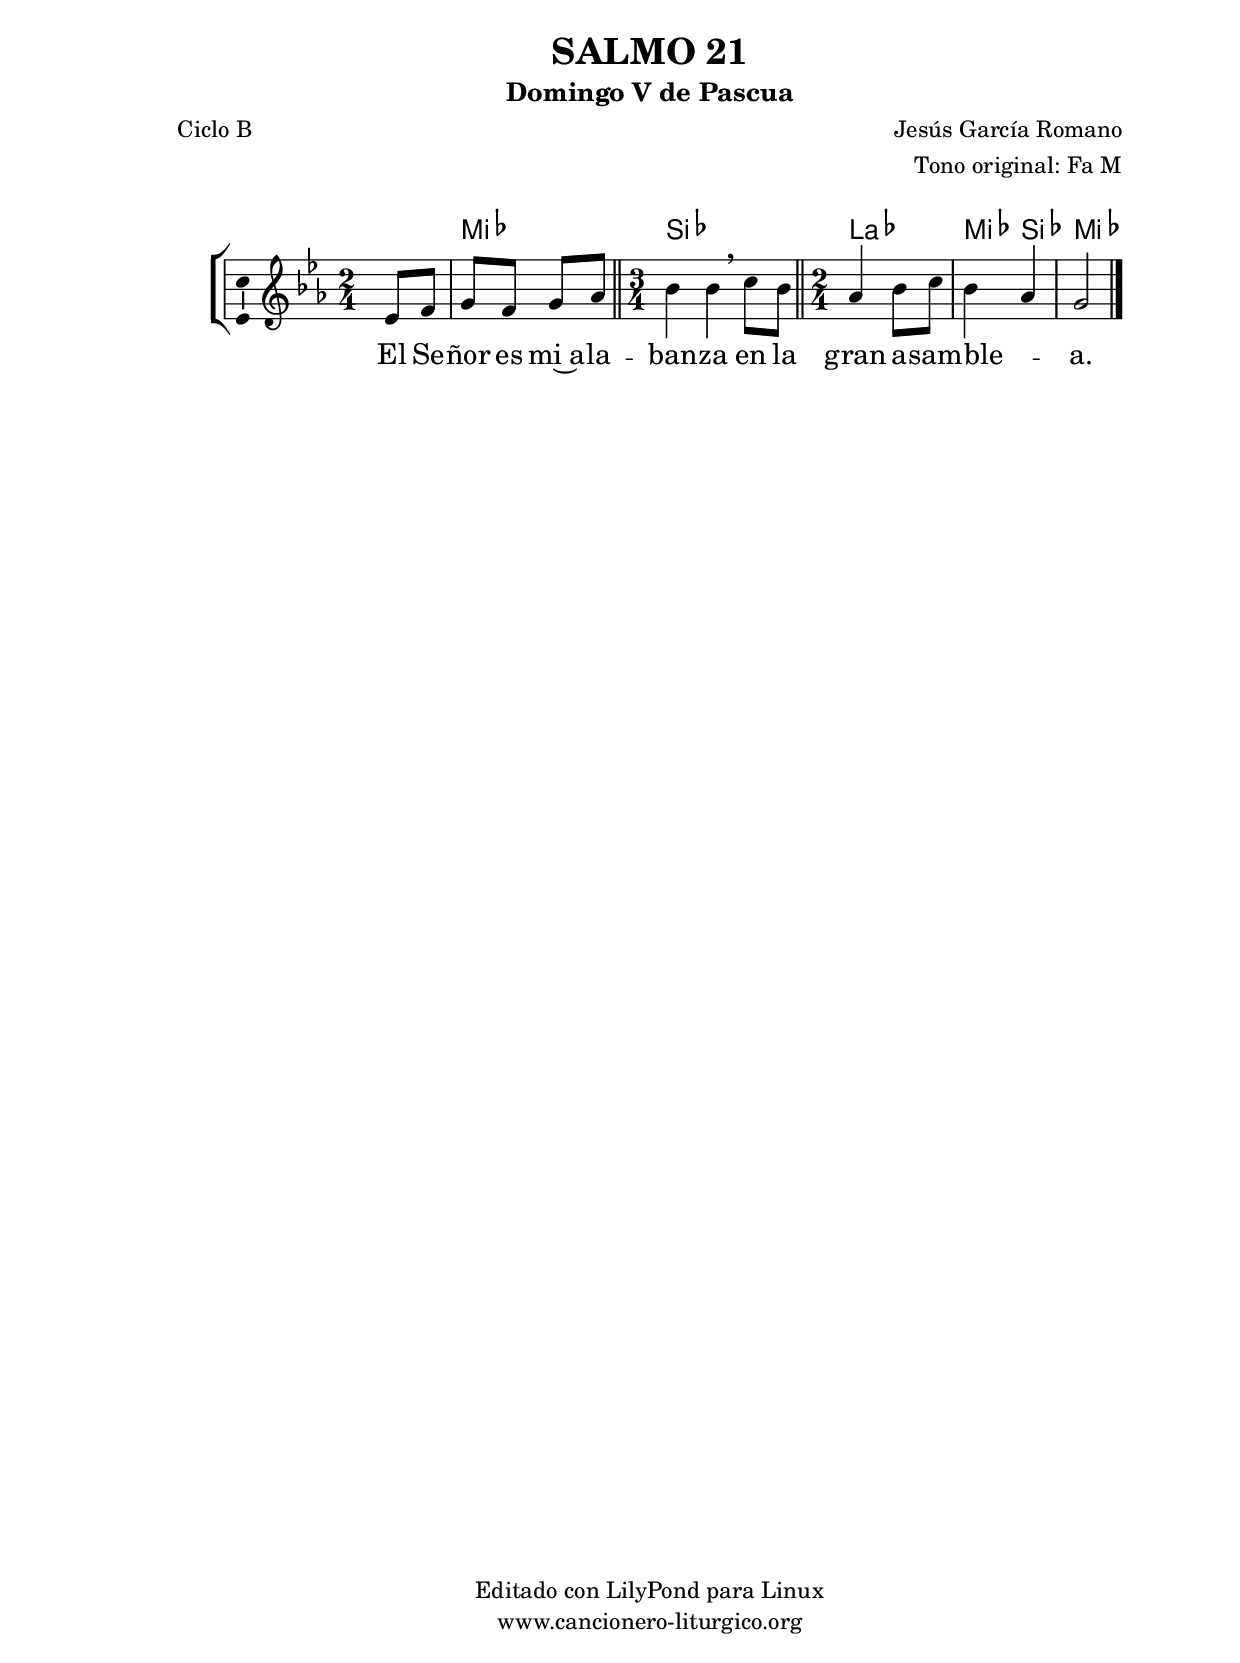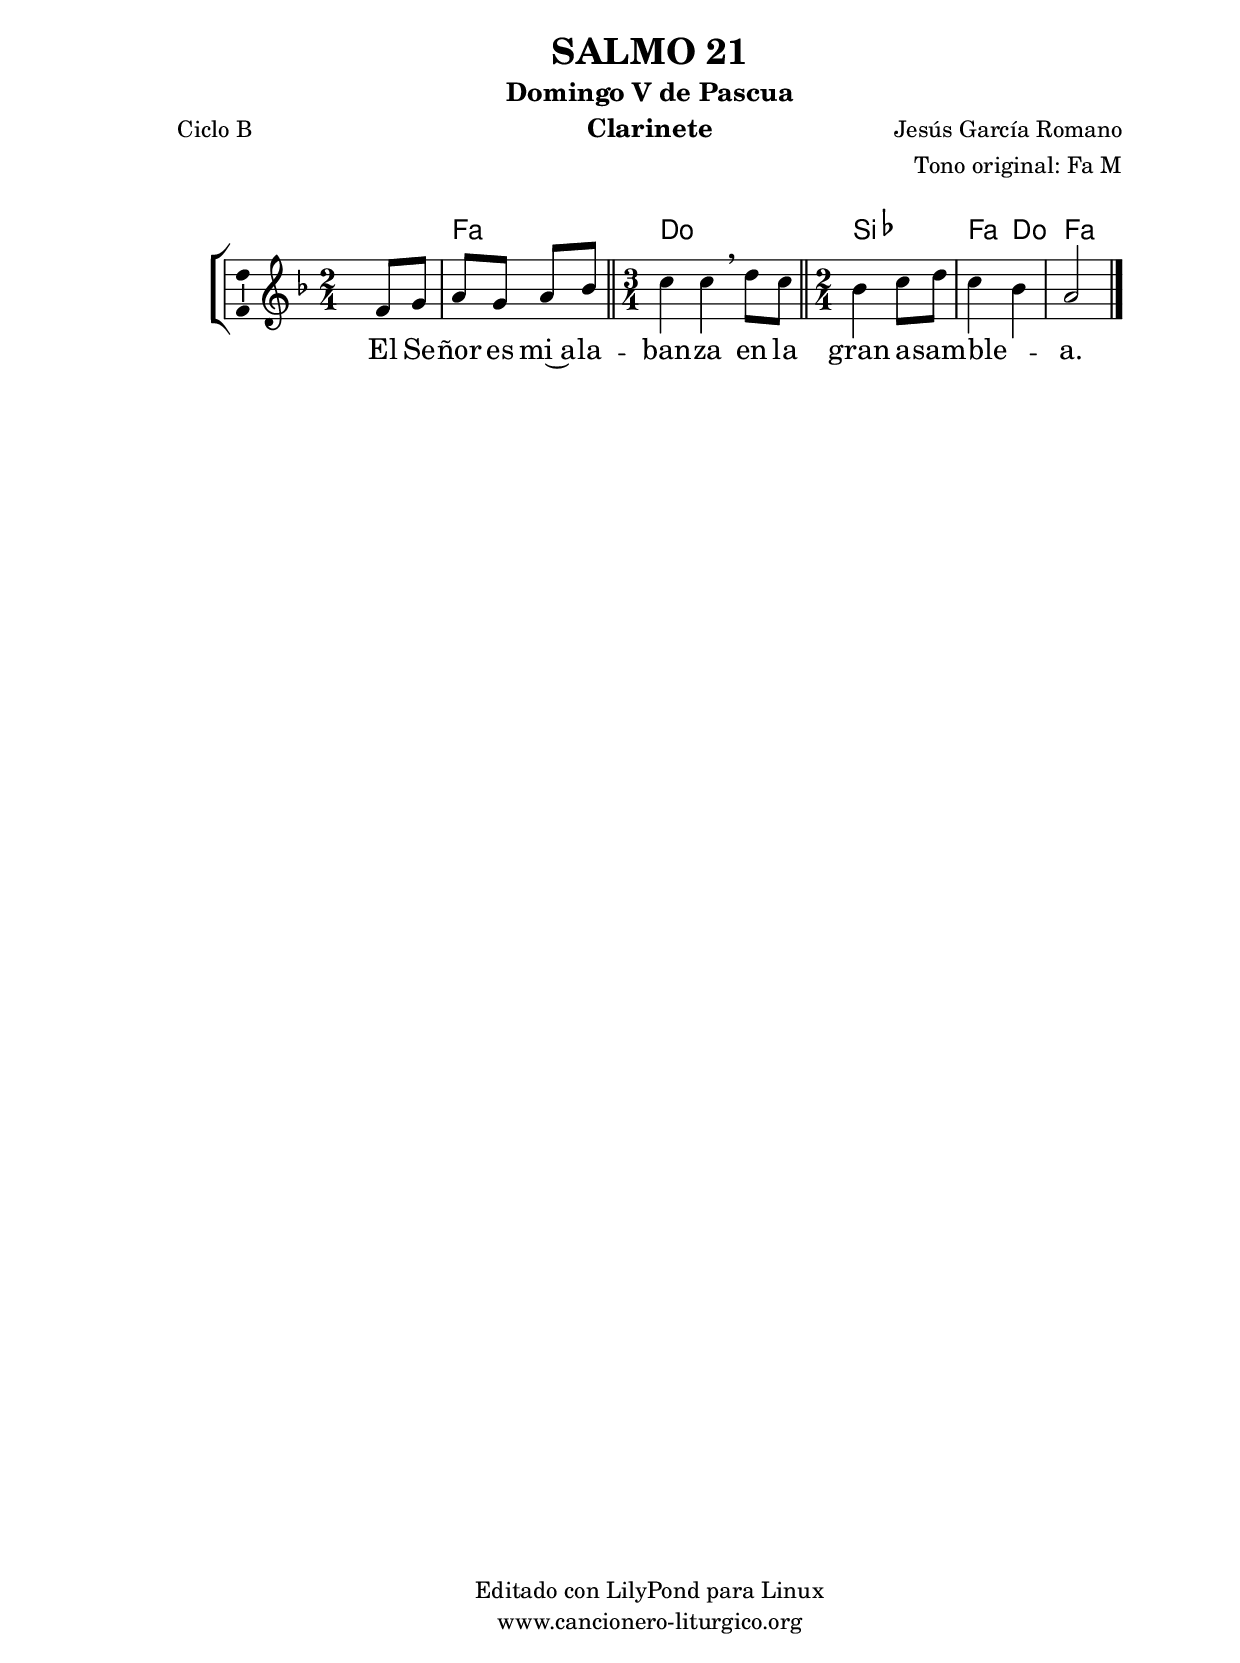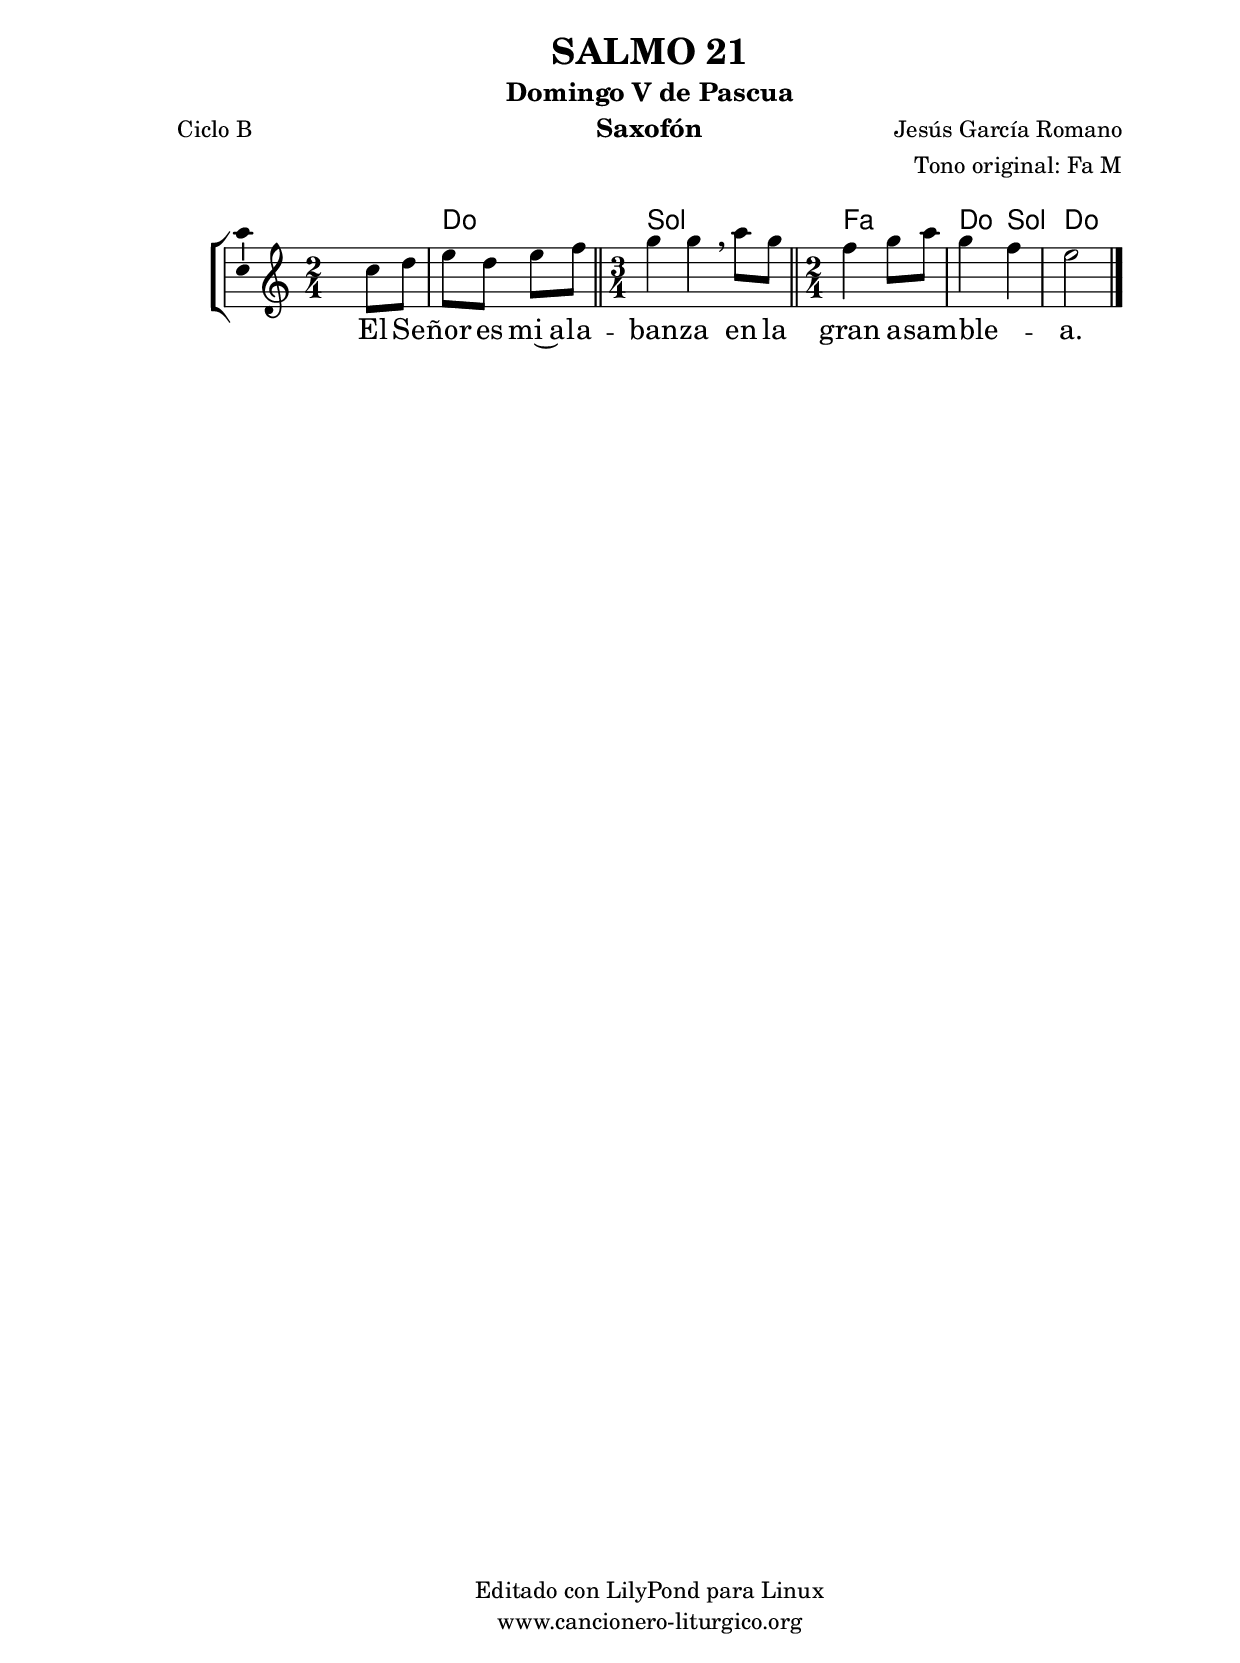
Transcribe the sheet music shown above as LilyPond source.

%
%para convertir .midi en .wav:
%timidity filename.midi -Ow -o finename.wav
%
%
%Para convertir de .wav a .mp3:
%lame -h -m j filename.wav
%
%
%para escuchar el midi:
%timidity nombrefichero.midi
%


%versión de lilypond para la que se ha escrito esta partitura:
\version "2.16.0"

	%Tamaño papel
	#(set-default-paper-size "a4")
	%Tamaño partitura
	#(set-global-staff-size 20)
	%No responde al pulsar sobre una nota
	#(ly:set-option 'point-and-click #f)

%parámetros del encabezamiento:
\header {
	title = "SALMO 21"
	subtitle = "Domingo V de Pascua"
	composer = "Jesús García Romano"
	poet = "Ciclo B"
	meter = ""
	arranger = "Tono original: Fa M"
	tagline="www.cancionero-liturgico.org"
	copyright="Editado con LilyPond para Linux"
	}

%parámetros asociados al papel:
\paper  {
	oddHeaderMarkup = \markup {\fill-line { \on-the-fly #not-first-page \fromproperty #'header:title \on-the-fly #not-first-page \fromproperty #'header:composer }}
	evenHeaderMarkup = \markup {\fill-line { \fromproperty #'header:composer \fromproperty #'header:title }}
	#(set-paper-size "a4")
	print-page-number = ##f
	first-page-number = 1
	print-first-page-number = ##f
%	head-separation = 3.0 \cm
	top-margin = 2.0 \cm
	bottom-margin = 0.5\cm
%%%	bottom-margin = -1.0\cm
	left-margin = 3.0 \cm
	line-width = 16.0 \cm 
	indent = 8\mm
	interscoreline = 2.\mm
	between-system-space = 15\mm
%	para que las partituras no llenen la hoja:
	ragged-bottom = ##t
%	idem para la última hoja:
	ragged-last-bottom = ##f
%	para que las partituras llenen el ancho del papel:
	ragged-last = ##f
	after-title-space = 2.5 \cm
%page-count=1
system-count=1

	%Flexible Vertical Spacing
%	markup-markup-spacing =
%	#'((basic-distance . 15) (minimum-distance . 15) (padding . 3))
	markup-system-spacing =
	#'((basic-distance . 15) (minimum-distance . 15) (padding . 3))
	system-system-spacing =
	#'((basic-distance . 15) (minimum-distance . 15) (padding . 3))
	score-system-spacing =
	#'((basic-distance . 15) (minimum-distance . 15) (padding . 5))
%	top-system-spacing = % header
%	#'((basic-distance . 8) (minimum-distance . 0) (padding . 3))
%	top-markup-spacing =
%	#'((basic-distance . 20) (minimum-distance . 20) (padding . 3))
	last-bottom-spacing = % footer
	#'((basic-distance . 5) (minimum-distance . 5) (padding . 3))
%	score-markup-spacing =
%	#'((basic-distance . 16) (minimum-distance . 13) (padding . 3))

	}


%parámetros que afectan a toda la partitura:
global =  {
	%clave de sol (G):
	\clef G
	%armadura:
	\transpose f ees
	\key f \major
	\tempo 4=80
	\set Score.tempoHideNote = ##t
	}


acordes = {
	\italianChords
	\chordmode {
	\transpose f ees
{

s2
f2 c2. bes2 f4 c f2

	}
	}
}

melodia = 
	\transpose f ees
{
	\relative c'{

\time 2/4
s4 f8 g
a8 g a bes
\bar "||"
\time 3/4
c4 c \breathe d8 c
\bar "||"
\time 2/4
bes4 c8 d
c4 bes
a2

	\bar "|."
	}
	}


texto = \lyricmode {
El Se -- ñor es mi~a -- la -- ban -- za en la gran a -- sam -- ble -- _ a.
	}


acordesStaff = \context ChordNames = acordesStaff <<
	\set chordChanges = ##t
	\acordes
	>>


vozStaff = \context Voice = vozStaff
\with {\consists "Ambitus_engraver"}
<<
%	\set Staff.instrumentName = ""
%	\set Staff.shortInstrumentName = ""
%	\set Staff.midiInstrument = #"clarinet"
%	\set Staff.midiInstrument = #"cello"
%	\set Staff.midiInstrument = #"flute"
	\set Staff.midiInstrument = #"electric guitar (jazz)"
%	\set Staff.midiInstrument = #"english horn"
%	\set Staff.midiInstrument = #"violin"
%	\set Staff.midiInstrument = #"glockenspiel"
	\set Staff.midiMinimumVolume = #0.7
	\set Staff.midiMaximumVolume = #0.9
	\global
	\melodia
	>>


textoStaff = \context Lyrics = textoStaff <<
	\lyricsto vozStaff \texto
	>>

\book {
	\score {
		\context ChoirStaff {
			\override StaffGroup.SystemStartBracket #'collapse-height = #1
			\override Score.SystemStartBar #'collapse-height = #1
			<<
			\acordesStaff
			\vozStaff
			\textoStaff
			>>
			}
		\layout {
	    		\context {
				\Lyrics
				\override LyricText #'font-size = #2
				}
	   		 \context {
				\Score
				%fontSize = #3
				\override StaffSymbol #'staff-space = #(magstep +3)
				%\override Beam #'thickness = #0.55
				%\override SpacingSpanner #'spacing-increment = #1.0
				%\override Slur #'height-limit = #1.5
				}
			}
		}
	\score {
		\unfoldRepeats
		\context ChoirStaff {
			<<
			\acordesStaff
			\vozStaff
			>>
			}
		\midi {
	  		\context {
	  			\Score
				tempoWholesPerMinute = #(ly:make-moment 70 4)
				}
			}
		}
	}

%Partitura para clarinete
#(define output-suffix "C")
\book {
	\header{
		instrument = "Clarinete"
		}
	\score {
		\context ChoirStaff {
			\override StaffGroup.SystemStartBracket #'collapse-height = #1
			\override Score.SystemStartBar #'collapse-height = #1
\transpose c d
			<<
			\acordesStaff
			\vozStaff
			\textoStaff
			>>
			}
		\layout {
	    		\context {
				\Lyrics
				\override LyricText #'font-size = #2
				}
	   		 \context {
				\Score
				%fontSize = #3
				\override StaffSymbol #'staff-space = #(magstep +3)
				%\override Beam #'thickness = #0.55
				%\override SpacingSpanner #'spacing-increment = #1.0
				%\override Slur #'height-limit = #1.5
				}
			}
		}
	}

%Partitura para saxofón
#(define output-suffix "S")
\book {
	\header{
		instrument = "Saxofón"
		}
	\score {
		\context ChoirStaff {
			\override StaffGroup.SystemStartBracket #'collapse-height = #1
			\override Score.SystemStartBar #'collapse-height = #1
\transpose c a
			<<
			\acordesStaff
			\vozStaff
			\textoStaff
			>>
			}
		\layout {
	    		\context {
				\Lyrics
				\override LyricText #'font-size = #2
				}
	   		 \context {
				\Score
				%fontSize = #3
				\override StaffSymbol #'staff-space = #(magstep +3)
				%\override Beam #'thickness = #0.55
				%\override SpacingSpanner #'spacing-increment = #1.0
				%\override Slur #'height-limit = #1.5
				}
			}
		}
	}

